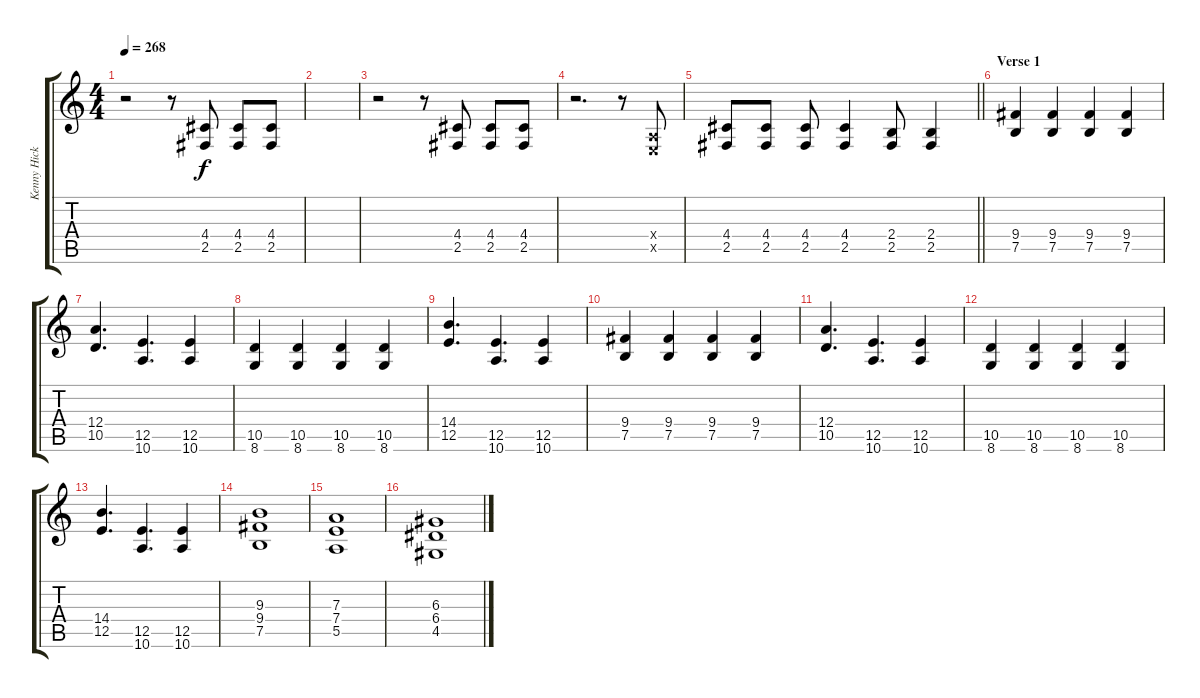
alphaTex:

\track ("Kenny Hickey" "Kenny Hick") {instrument distortionguitar}
\staff {score tabs}
\tuning (B3 Gb3 D3 A2 E2 B1) {hide}
\ts (4 4)
\tempo 268
\clef g2
\ks c
r.2{dy f} r.8 (4.4 2.5).8 (4.4 2.5).8 (4.4 2.5).8 |
|
r.2 r.8 (4.4 2.5).8 (4.4 2.5).8 (4.4 2.5).8 |
r.2{d} r.8 (0.4{x} 0.5{x}).8 |
\barLineRight lightlight
(4.4 2.5).8 (4.4 2.5).8 (4.4 2.5).8 (4.4 2.5).4 (2.4 2.5).8 (2.4 2.5).4 |
\section ("" "Verse 1")
(9.4 7.5).4 (9.4 7.5).4 (9.4 7.5).4 (9.4 7.5).4 |
(12.4 10.5).4{d} (12.5 10.6).4{d} (12.5 10.6).4 |
(10.5 8.6).4 (10.5 8.6).4 (10.5 8.6).4 (10.5 8.6).4 |
(14.4 12.5).4{d} (12.5 10.6).4{d} (12.5 10.6).4 |
(9.4 7.5).4 (9.4 7.5).4 (9.4 7.5).4 (9.4 7.5).4 |
(12.4 10.5).4{d} (12.5 10.6).4{d} (12.5 10.6).4 |
(10.5 8.6).4 (10.5 8.6).4 (10.5 8.6).4 (10.5 8.6).4 |
(14.4 12.5).4{d} (12.5 10.6).4{d} (12.5 10.6).4 |
(9.3 9.4 7.5).1 |
(7.3 7.4 5.5).1 |
(6.3 6.4 4.5).1
